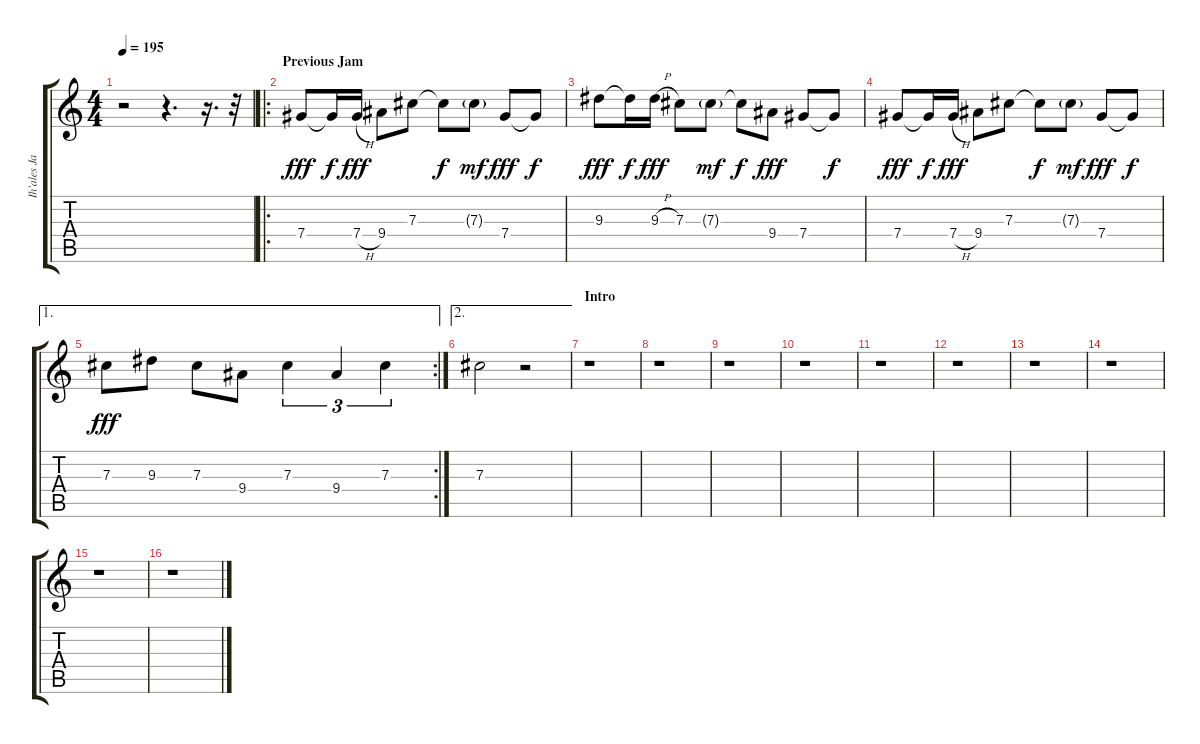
\track ("Ih'ales Jammin'" "Ih'ales Ja") {instrument distortionguitar}
\staff {score tabs}
\tuning (Eb4 Bb3 Gb3 Db3 Ab2 Eb2) {hide}
\ts (4 4)
\tempo 195
\clef g2
\ks c
r.2{dy fff instrument distortionguitar} r.4{d volume 0} r.16{d} r.32{volume 16} |
\ro
\section ("" "Previous Jam")
7.4.8 7.4{t}.16{dy f} 7.4{h}.16{dy fff} 9.4.8 7.3.8 7.3{t}.8{dy f} 7.3{g}.8{dy mf} 7.4.8{dy fff} 7.4{t}.8{dy f} |
9.3.8{dy fff} 9.3{t}.16{dy f} 9.3{h}.16{dy fff} 7.3.8 7.3{g}.8{dy mf} 7.3{t}.8{dy f} 9.4.8{dy fff} 7.4.8 7.4{t}.8{dy f} |
7.4.8{dy fff} 7.4{t}.16{dy f} 7.4{h}.16{dy fff} 9.4.8 7.3.8 7.3{t}.8{dy f} 7.3{g}.8{dy mf} 7.4.8{dy fff} 7.4{t}.8{dy f} |
\ae 1
\rc 2
7.3.8{dy fff} 9.3.8 7.3.8 9.4.8 7.3.4{tu (3 2)} 9.4.4{tu (3 2)} 7.3.4{tu (3 2)} |
\ae 2
7.3.2 r.2 |
\section ("" "Intro")
r.1 |
r.1 |
r.1 |
r.1 |
r.1 |
r.1 |
r.1 |
r.1 |
r.1 |
r.1
